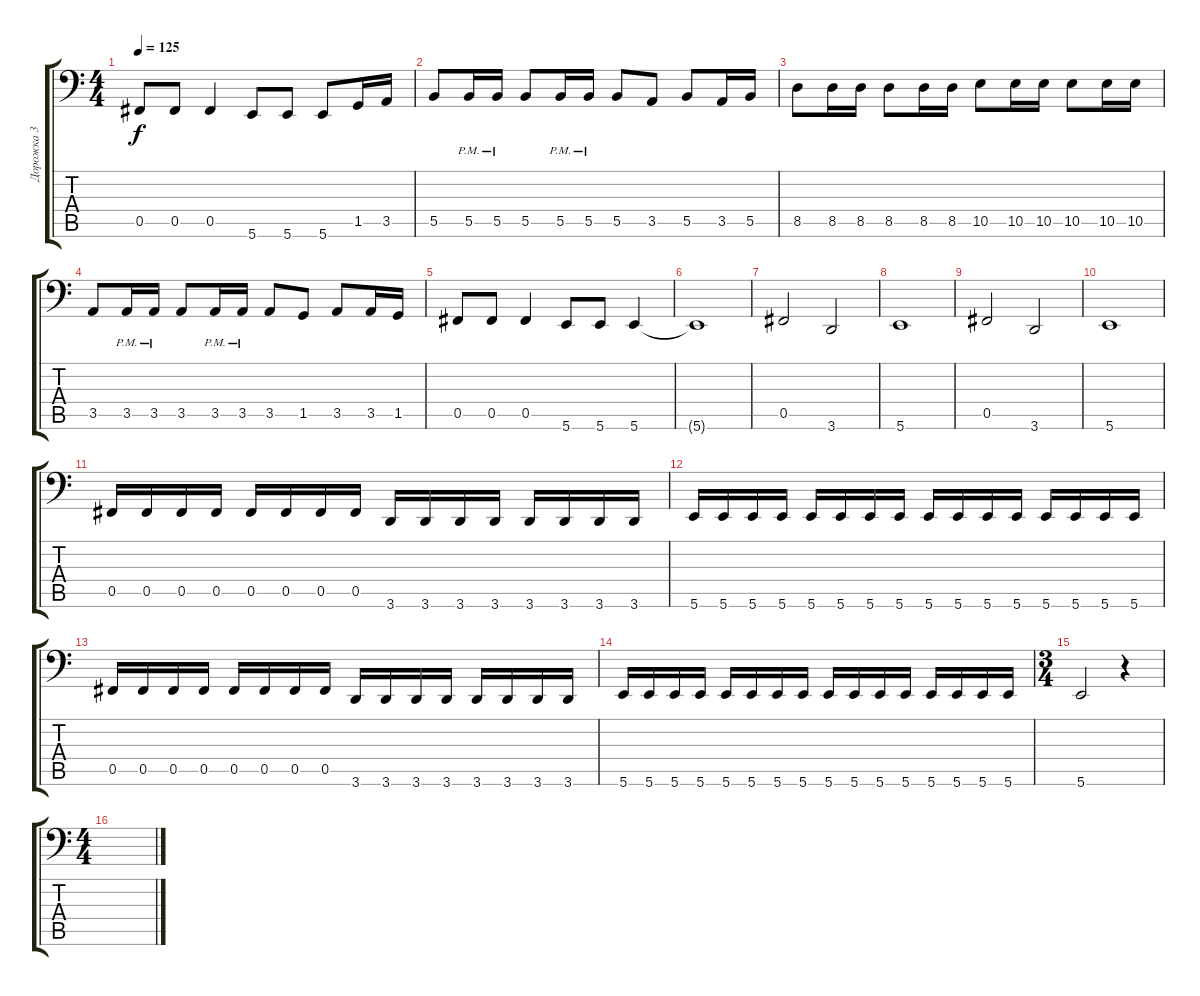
\track ("Дорожка 3" "Дорожка 3") {instrument electricbassfinger}
\staff {score tabs}
\tuning (Db3 Ab2 E2 B1 Gb1 B0) {hide}
\ts (4 4)
\tempo 125
\clef f4
\ks c
0.5.8{dy f} 0.5.8 0.5.4 5.6.8 5.6.8 5.6.8 1.5.16 3.5.16 |
5.5.8 5.5{pm}.16 5.5{pm}.16 5.5.8 5.5{pm}.16 5.5{pm}.16 5.5.8 3.5.8 5.5.8 3.5.16 5.5.16 |
8.5.8 8.5.16 8.5.16 8.5.8 8.5.16 8.5.16 10.5.8 10.5.16 10.5.16 10.5.8 10.5.16 10.5.16 |
3.5.8 3.5{pm}.16 3.5{pm}.16 3.5.8 3.5{pm}.16 3.5{pm}.16 3.5.8 1.5.8 3.5.8 3.5.16 1.5.16 |
0.5.8 0.5.8 0.5.4 5.6.8 5.6.8 5.6.4 |
5.6{t}.1 |
0.5.2 3.6.2 |
5.6.1 |
0.5.2 3.6.2 |
5.6.1 |
0.5.16 0.5.16 0.5.16 0.5.16 0.5.16 0.5.16 0.5.16 0.5.16 3.6.16 3.6.16 3.6.16 3.6.16 3.6.16 3.6.16 3.6.16 3.6.16 |
5.6.16 5.6.16 5.6.16 5.6.16 5.6.16 5.6.16 5.6.16 5.6.16 5.6.16 5.6.16 5.6.16 5.6.16 5.6.16 5.6.16 5.6.16 5.6.16 |
0.5.16 0.5.16 0.5.16 0.5.16 0.5.16 0.5.16 0.5.16 0.5.16 3.6.16 3.6.16 3.6.16 3.6.16 3.6.16 3.6.16 3.6.16 3.6.16 |
5.6.16 5.6.16 5.6.16 5.6.16 5.6.16 5.6.16 5.6.16 5.6.16 5.6.16 5.6.16 5.6.16 5.6.16 5.6.16 5.6.16 5.6.16 5.6.16 |
\ts (3 4)
5.6.2 r.4 |
\ts (4 4)
